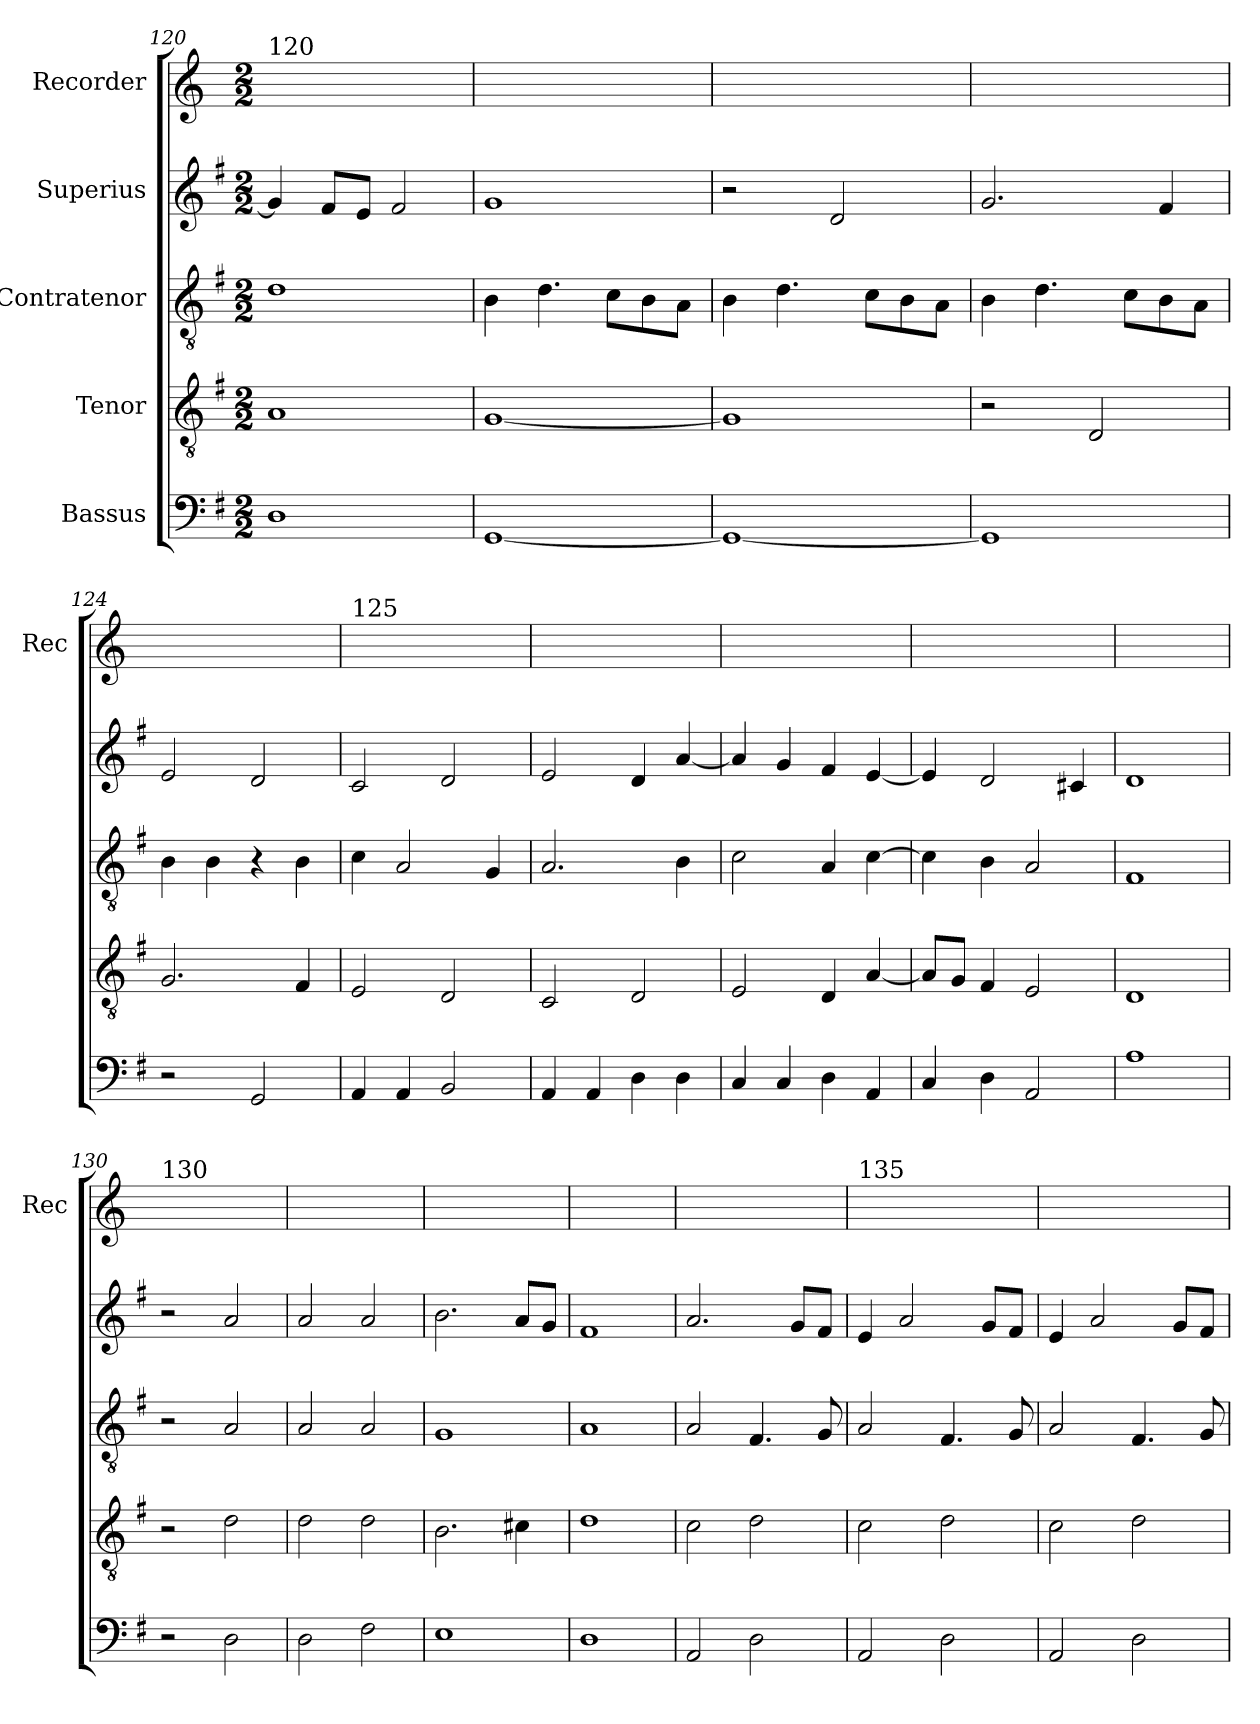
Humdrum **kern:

**kern	**kern	**kern	**kern	**kern
*part5	*part4	*part3	*part2	*part1
*staff5	*staff4	*staff3	*staff2	*staff1
*I"Bassus	*I"Tenor	*I"Contratenor	*I"Superius	*I"Recorder
*	*	*	*	*I'Rec
*clefF4	*clefGv2	*clefGv2	*clefG2	*clefG2
*k[f#]	*k[f#]	*k[f#]	*k[f#]	*k[]
*M2/2	*M2/2	*M2/2	*M2/2	*M2/2
=120	=120	=120	=120	=120
!	!	!	!	!LO:TX:a:t=120
1D	1A	1d	4g/]	1ryy
.	.	.	8f#/L	.
.	.	.	8e/J	.
.	.	.	2f#/	.
=121	=121	=121	=121	=121
[1GG	[1G	4B\	1g	1ryy
.	.	4.d\	.	.
.	.	8c\L	.	.
.	.	8B\	.	.
.	.	8A\J	.	.
=122	=122	=122	=122	=122
1GG_	1G]	4B\	2r	1ryy
.	.	4.d\	.	.
.	.	.	2d/	.
.	.	8c\L	.	.
.	.	8B\	.	.
.	.	8A\J	.	.
=123	=123	=123	=123	=123
1GG]	2r	4B\	2.g/	1ryy
.	.	4.d\	.	.
.	2D/	.	.	.
.	.	8c\L	.	.
.	.	8B\	4f#/	.
.	.	8A\J	.	.
=124	=124	=124	=124	=124
2r	2.G/	4B\	2e/	1ryy
.	.	4B\	.	.
2GG/	.	4r	2d/	.
.	4F#/	4B\	.	.
!!LO:LB:g=z
=125	=125	=125	=125	=125
!	!	!	!	!LO:TX:a:t=125
4AA/	2E/	4c\	2c/	1ryy
4AA/	.	2A/	.	.
2BB/	2D/	.	2d/	.
.	.	4G/	.	.
=126	=126	=126	=126	=126
4AA/	2C/	2.A/	2e/	1ryy
4AA/	.	.	.	.
4D\	2D/	.	4d/	.
4D\	.	4B\	[4a/	.
=127	=127	=127	=127	=127
4C/	2E/	2c\	4a/]	1ryy
4C/	.	.	4g/	.
4D\	4D/	4A/	4f#/	.
4AA/	[4A/	[4c\	[4e/	.
=128	=128	=128	=128	=128
4C/	8A/L]	4c\]	4e/]	1ryy
.	8G/J	.	.	.
4D\	4F#/	4B\	2d/	.
2AA/	2E/	2A/	.	.
.	.	.	4c#X/	.
=129	=129	=129	=129	=129
1A	1D	1F#	1d	1ryy
=130	=130	=130	=130	=130
!	!	!	!	!LO:TX:a:t=130
2r	2r	2r	2r	1ryy
2D\	2d\	2A/	2a/	.
=131	=131	=131	=131	=131
2D\	2d\	2A/	2a/	1ryy
2F#\	2d\	2A/	2a/	.
=132	=132	=132	=132	=132
1E	2.B\	1G	2.b\	1ryy
.	4c#X\	.	8a/L	.
.	.	.	8g/J	.
!!LO:LB:g=z
=133	=133	=133	=133	=133
1D	1d	1A	1f#	1ryy
=134	=134	=134	=134	=134
2AA/	2c\	2A/	2.a/	1ryy
2D\	2d\	4.F#/	.	.
.	.	.	8g/L	.
.	.	8G/	8f#/J	.
=135	=135	=135	=135	=135
!	!	!	!	!LO:TX:a:t=135
2AA/	2c\	2A/	4e/	1ryy
.	.	.	2a/	.
2D\	2d\	4.F#/	.	.
.	.	.	8g/L	.
.	.	8G/	8f#/J	.
=136	=136	=136	=136	=136
2AA/	2c\	2A/	4e/	1ryy
.	.	.	2a/	.
2D\	2d\	4.F#/	.	.
.	.	.	8g/L	.
.	.	8G/	8f#/J	.
=	=	=	=	=
*-	*-	*-	*-	*-
